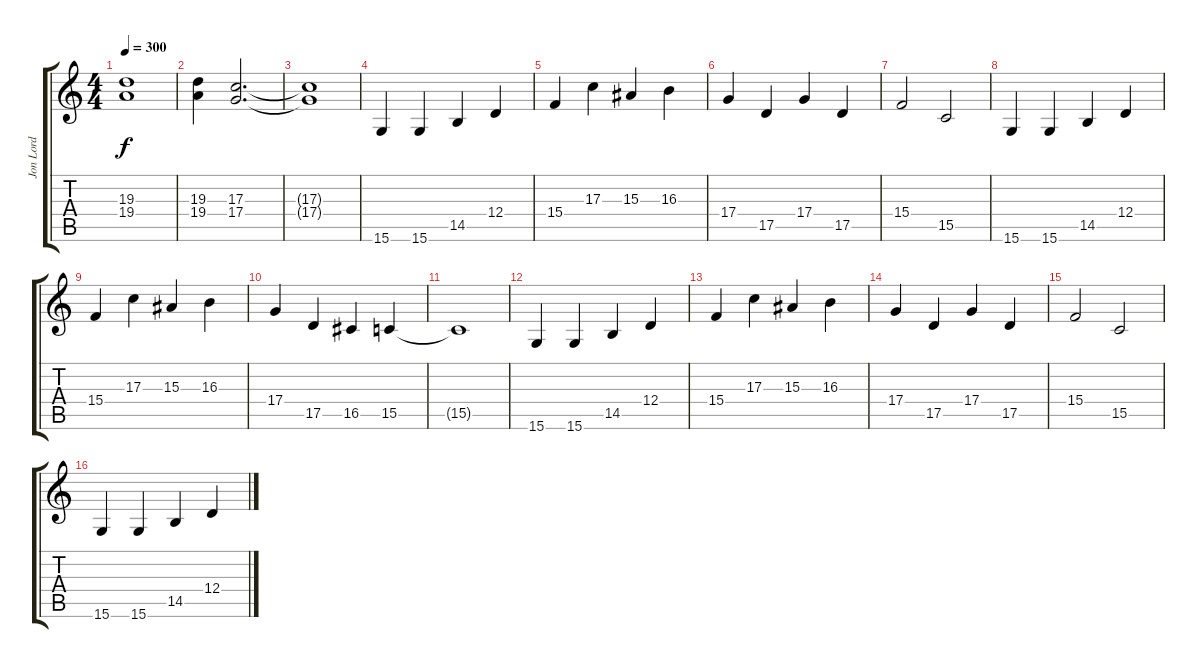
\track ("Jon Lord" "Jon Lord") {instrument drawbarorgan}
\staff {score tabs}
\tuning (E4 B3 G3 D3 A2 E2) {hide}
\ts (4 4)
\tempo 300
\clef g2
\ks c
(19.3{t} 19.4{t}).1{dy f} |
(19.3 19.4).4 (17.3 17.4).2{d} |
(17.3{t} 17.4{t}).1 |
15.6.4 15.6.4 14.5.4 12.4.4 |
15.4.4 17.3.4 15.3.4 16.3.4 |
17.4.4 17.5.4 17.4.4 17.5.4 |
15.4.2 15.5.2 |
15.6.4 15.6.4 14.5.4 12.4.4 |
15.4.4 17.3.4 15.3.4 16.3.4 |
17.4.4 17.5.4 16.5.4 15.5.4 |
15.5{t}.1 |
15.6.4 15.6.4 14.5.4 12.4.4 |
15.4.4 17.3.4 15.3.4 16.3.4 |
17.4.4 17.5.4 17.4.4 17.5.4 |
15.4.2 15.5.2 |
15.6.4 15.6.4 14.5.4 12.4.4
